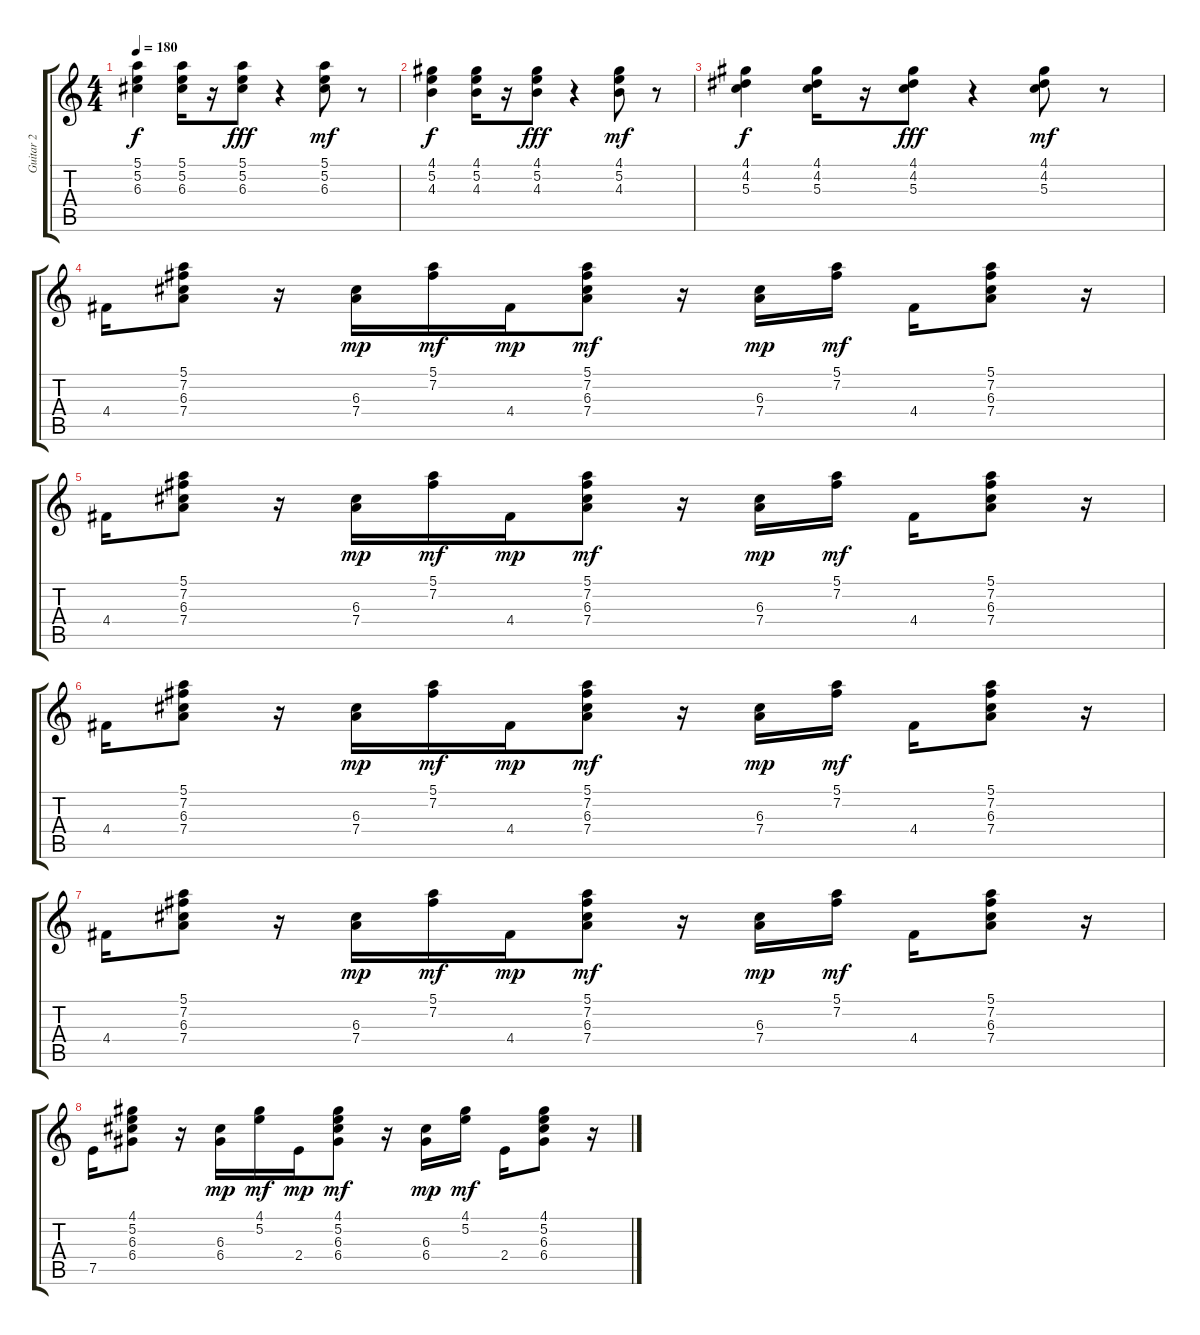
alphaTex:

\track ("Guitar 2" "Guitar 2") {instrument electricguitarclean}
\staff {score tabs}
\tuning (E4 B3 G3 D3 A2 E2) {hide}
\ts (4 4)
\tempo 180
\clef g2
\ks c
(5.1 5.2 6.3).4{dy f} (5.1 5.2 6.3).16 r.16 (5.1 5.2 6.3).8{dy fff} r.4 (5.1 5.2 6.3).8{dy mf} r.8 |
(4.1 5.2 4.3).4{dy f} (4.1 5.2 4.3).16 r.16 (4.1 5.2 4.3).8{dy fff} r.4 (4.1 5.2 4.3).8{dy mf} r.8 |
(4.1 4.2 5.3).4{dy f} (4.1 4.2 5.3).16 r.16 (4.1 4.2 5.3).8{dy fff} r.4 (4.1 4.2 5.3).8{dy mf} r.8 |
4.4.16 (5.1 7.2 6.3 7.4).8 r.16 (6.3 7.4).16{dy mp} (5.1 7.2).16{dy mf} 4.4.16{dy mp} (5.1 7.2 6.3 7.4).8{dy mf} r.16 (6.3 7.4).16{dy mp} (5.1 7.2).16{dy mf} 4.4.16 (5.1 7.2 6.3 7.4).8 r.16 |
4.4.16 (5.1 7.2 6.3 7.4).8 r.16 (6.3 7.4).16{dy mp} (5.1 7.2).16{dy mf} 4.4.16{dy mp} (5.1 7.2 6.3 7.4).8{dy mf} r.16 (6.3 7.4).16{dy mp} (5.1 7.2).16{dy mf} 4.4.16 (5.1 7.2 6.3 7.4).8 r.16 |
4.4.16 (5.1 7.2 6.3 7.4).8 r.16 (6.3 7.4).16{dy mp} (5.1 7.2).16{dy mf} 4.4.16{dy mp} (5.1 7.2 6.3 7.4).8{dy mf} r.16 (6.3 7.4).16{dy mp} (5.1 7.2).16{dy mf} 4.4.16 (5.1 7.2 6.3 7.4).8 r.16 |
4.4.16 (5.1 7.2 6.3 7.4).8 r.16 (6.3 7.4).16{dy mp} (5.1 7.2).16{dy mf} 4.4.16{dy mp} (5.1 7.2 6.3 7.4).8{dy mf} r.16 (6.3 7.4).16{dy mp} (5.1 7.2).16{dy mf} 4.4.16 (5.1 7.2 6.3 7.4).8 r.16 |
7.5.16 (4.1 5.2 6.3 6.4).8 r.16 (6.3 6.4).16{dy mp} (4.1 5.2).16{dy mf} 2.4.16{dy mp} (4.1 5.2 6.3 6.4).8{dy mf} r.16 (6.3 6.4).16{dy mp} (4.1 5.2).16{dy mf} 2.4.16 (4.1 5.2 6.3 6.4).8 r.16
